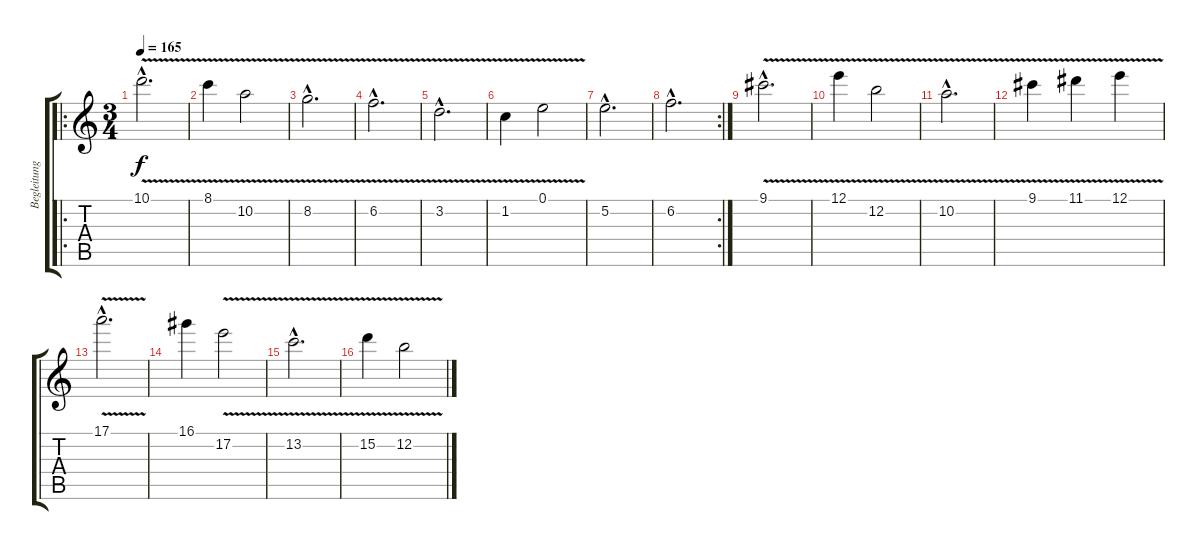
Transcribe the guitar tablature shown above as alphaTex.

\track ("Begleitung" "Begleitung") {instrument overdrivenguitar}
\staff {score tabs}
\tuning (E4 B3 G3 D3 A2 E2) {hide}
\ro
\ts (3 4)
\tempo 165
\clef g2
\ks c
10.1{v hac}.2{d dy f instrument overdrivenguitar} |
8.1{v}.4 10.2{v}.2 |
8.2{v hac}.2{d} |
6.2{v hac}.2{d} |
3.2{v hac}.2{d} |
1.2{v}.4 0.1{v}.2 |
5.2{hac}.2{d} |
\rc 2
6.2{hac}.2{d} |
9.1{v hac}.2{d} |
12.1{v}.4 12.2{v}.2 |
10.2{v hac}.2{d} |
9.1{v}.4 11.1{v}.4 12.1{v}.4 |
17.1{v hac}.2{d} |
16.1.4 17.2{v}.2 |
13.2{v hac}.2{d} |
15.2{v}.4 12.2{v}.2
